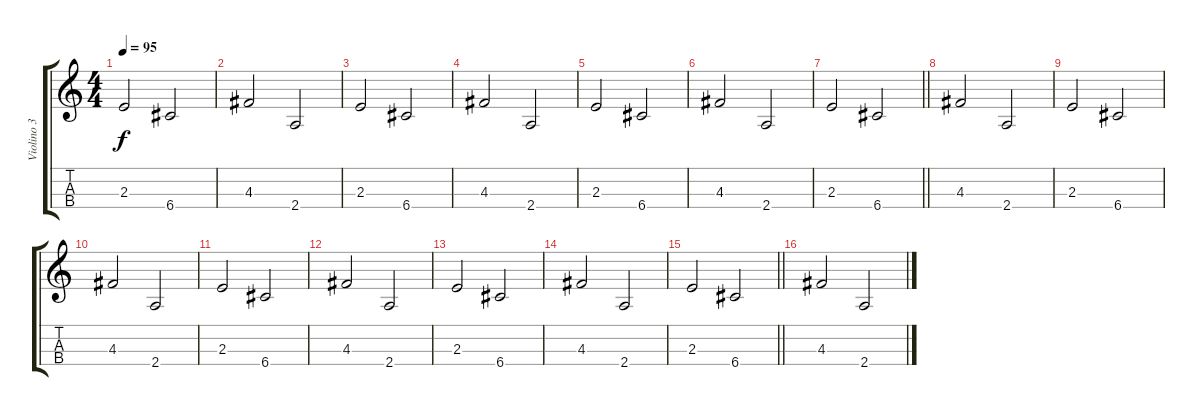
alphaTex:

\track ("Violino 3" "Violino 3") {instrument stringensemble1}
\staff {score tabs}
\tuning (E5 A4 D4 G3) {hide}
\ts (4 4)
\tempo 95
\clef g2
\ks c
2.3.2{dy f} 6.4.2 |
4.3.2 2.4.2 |
2.3.2 6.4.2 |
4.3.2 2.4.2 |
2.3.2 6.4.2 |
4.3.2 2.4.2 |
\barLineRight lightlight
2.3.2 6.4.2 |
4.3.2 2.4.2 |
2.3.2 6.4.2 |
4.3.2 2.4.2 |
2.3.2 6.4.2 |
4.3.2 2.4.2 |
2.3.2 6.4.2 |
4.3.2 2.4.2 |
\barLineRight lightlight
2.3.2 6.4.2 |
4.3.2 2.4.2
